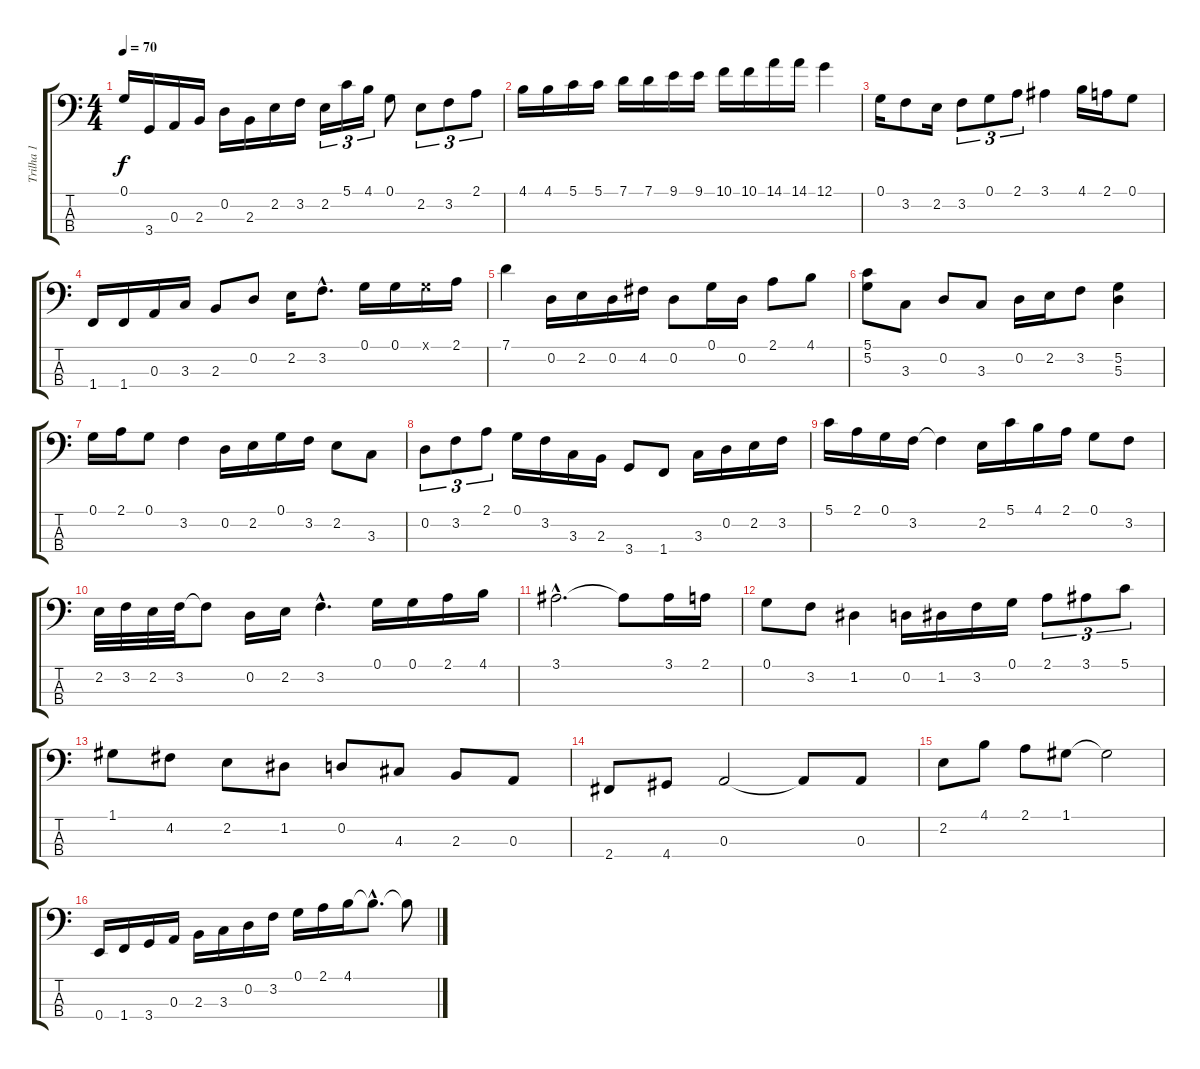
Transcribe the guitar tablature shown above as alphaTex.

\track ("Trilha 1" "Trilha 1") {instrument electricbassfinger}
\staff {score tabs}
\tuning (G2 D2 A1 E1) {hide}
\ts (4 4)
\tempo 70
\clef f4
\ks c
0.1.16{dy f} 3.4.16 0.3.16 2.3.16 0.2.16 2.3.16 2.2.16 3.2.16 2.2.16{tu (3 2)} 5.1.16{tu (3 2)} 4.1.16{tu (3 2)} 0.1.8 2.2.8{tu (3 2)} 3.2.8{tu (3 2)} 2.1.8{tu (3 2)} |
4.1.16 4.1.16 5.1.16 5.1.16 7.1.16 7.1.16 9.1.16 9.1.16 10.1.16 10.1.16 14.1.16 14.1.16 12.1.4 |
0.1.16 3.2.8 2.2.16 3.2.8{tu (3 2)} 0.1.8{tu (3 2)} 2.1.8{tu (3 2)} 3.1.4 4.1.16 2.1.16 0.1.8 |
1.4.16 1.4.16 0.3.16 3.3.16 2.3.8 0.2.8 2.2.16 3.2{hac}.8{d} 0.1.16 0.1.16 0.1{x}.16 2.1.16 |
7.1.4 0.2.16 2.2.16 0.2.16 4.2.16 0.2.8 0.1.16 0.2.16 2.1.8 4.1.8 |
(5.1 5.2).8 3.3.8 0.2.8 3.3.8 0.2.16 2.2.16 3.2.8 (5.2 5.3).4 |
0.1.16 2.1.16 0.1.8 3.2.4 0.2.16 2.2.16 0.1.16 3.2.16 2.2.8 3.3.8 |
0.2.8{tu (3 2)} 3.2.8{tu (3 2)} 2.1.8{tu (3 2)} 0.1.16 3.2.16 3.3.16 2.3.16 3.4.8 1.4.8 3.3.16 0.2.16 2.2.16 3.2.16 |
5.1.16 2.1.16 0.1.16 3.2.16 3.2{t}.4 2.2.16 5.1.16 4.1.16 2.1.16 0.1.8 3.2.8 |
2.2.32 3.2.32 2.2.32 3.2.32 3.2{t}.8 0.2.16 2.2.16 3.2{hac}.4{d} 0.1.16 0.1.16 2.1.16 4.1.16 |
3.1{hac}.2{d} 3.1{t}.8 3.1.16 2.1.16 |
0.1.8 3.2.8 1.2.4 0.2.16 1.2.16 3.2.16 0.1.16 2.1.8{tu (3 2)} 3.1.8{tu (3 2)} 5.1.8{tu (3 2)} |
1.1.8 4.2.8 2.2.8 1.2.8 0.2.8 4.3.8 2.3.8 0.3.8 |
2.4.8 4.4.8 0.3.2 0.3{t}.8 0.3.8 |
2.2.8 4.1.8 2.1.8 1.1.8 1.1{t}.2 |
0.4.16 1.4.16 3.4.16 0.3.16 2.3.16 3.3.16 0.2.16 3.2.16 0.1.16 2.1.16 4.1.16 4.1{hac t}.8{d} 4.1{t}.8
